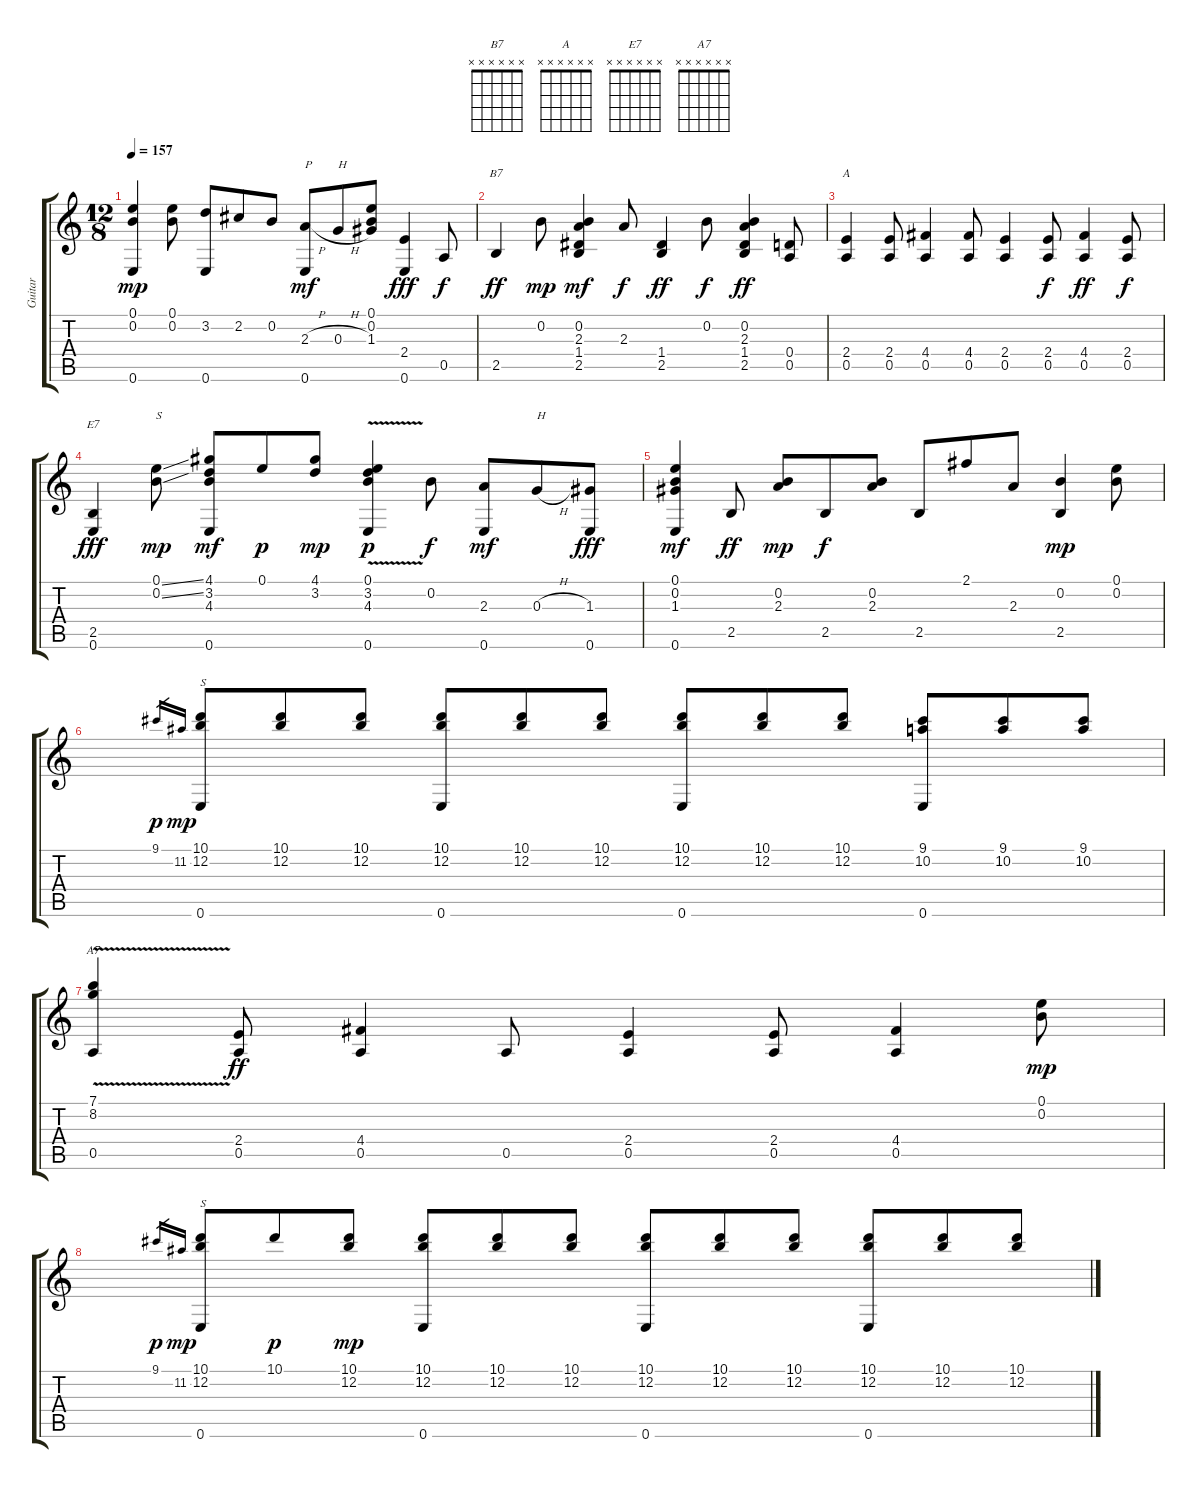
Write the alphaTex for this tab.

\track ("Guitar " "Guitar ") {instrument acousticguitarsteel}
\staff {score tabs}
\tuning (E4 B3 G3 D3 A2 E2) {hide}
\chord ("B7" x x x x x x)
\chord ("A" x x x x x x)
\chord ("E7" x x x x x x)
\chord ("A7" x x x x x x)
\ts (12 8)
\tempo 157
\clef g2
\ks c
(0.1 0.2 0.6).4{dy mp} (0.1 0.2).8 (3.2 0.6).8 2.2.8 0.2.8 (2.3{h} 0.6).8{txt "P" dy mf} 0.3{h}.8{txt "H"} (0.1 0.2 1.3).8 (2.4 0.6).4{dy fff} 0.5.8{dy f} |
2.5.4{ch "B7" dy ff} 0.2.8{dy mp} (0.2 2.3 1.4 2.5).4{dy mf} 2.3.8{dy f} (1.4 2.5).4{dy ff} 0.2.8{dy f} (0.2 2.3 1.4 2.5).4{dy ff} (0.4 0.5).8 |
(2.4 0.5).4{ch "A"} (2.4 0.5).8 (4.4 0.5).4 (4.4 0.5).8 (2.4 0.5).4 (2.4 0.5).8{dy f} (4.4 0.5).4{dy ff} (2.4 0.5).8{dy f} |
(2.5 0.6).4{ch "E7" dy fff} (0.1{ss} 0.2{ss}).8{txt "S" dy mp} (4.1 3.2 4.3 0.6).8{dy mf} 0.1.8{dy p} (4.1 3.2).8{dy mp} (0.1{v} 3.2{v} 4.3{v} 0.6{v}).4{dy p} 0.2.8{dy f} (2.3 0.6).8{dy mf} 0.3{h}.8{txt "H"} (1.3 0.6).8{dy fff} |
(0.1 0.2 1.3 0.6).4{dy mf} 2.5.8{dy ff} (0.2 2.3).8{dy mp} 2.5.8{dy f} (0.2 2.3).8 2.5.8 2.1.8 2.3.8 (0.2 2.5).4{dy mp} (0.1 0.2).8 |
9.1.16{gr dy p} 11.2.16{gr dy mp} (10.1 12.2 0.6).8{txt "S"} (10.1 12.2).8 (10.1 12.2).8 (10.1 12.2 0.6).8 (10.1 12.2).8 (10.1 12.2).8 (10.1 12.2 0.6).8 (10.1 12.2).8 (10.1 12.2).8 (9.1 10.2 0.6).8 (9.1 10.2).8 (9.1 10.2).8 |
(7.1{v} 8.2{v} 0.5{v}).4{ch "A7"} (2.4 0.5).8{dy ff} (4.4 0.5).4 0.5.8 (2.4 0.5).4 (2.4 0.5).8 (4.4 0.5).4 (0.1 0.2).8{dy mp} |
9.1.16{gr dy p} 11.2.16{gr dy mp} (10.1 12.2 0.6).8{txt "S"} 10.1.8{dy p} (10.1 12.2).8{dy mp} (10.1 12.2 0.6).8 (10.1 12.2).8 (10.1 12.2).8 (10.1 12.2 0.6).8 (10.1 12.2).8 (10.1 12.2).8 (10.1 12.2 0.6).8 (10.1 12.2).8 (10.1 12.2).8
